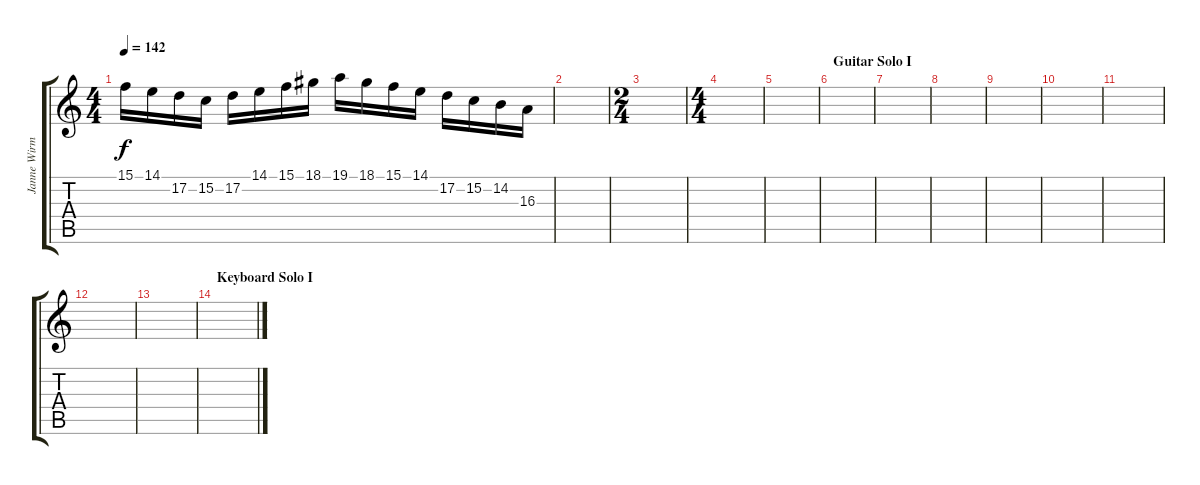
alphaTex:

\track ("Janne Wirman" "Janne Wirm") {instrument harpsichord}
\staff {score tabs}
\tuning (D4 A3 F3 C3 G2 D2) {hide}
\ts (4 4)
\tempo 142
\clef g2
\ks c
15.1.16{dy f} 14.1.16 17.2.16 15.2.16 17.2.16 14.1.16 15.1.16 18.1.16 19.1.16 18.1.16 15.1.16 14.1.16 17.2.16 15.2.16 14.2.16 16.3.16 |
|
\ts (2 4)
|
\ts (4 4)
|
|
\section ("" "Guitar Solo I")
|
|
|
|
|
|
|
|
\section ("" "Keyboard Solo I")
